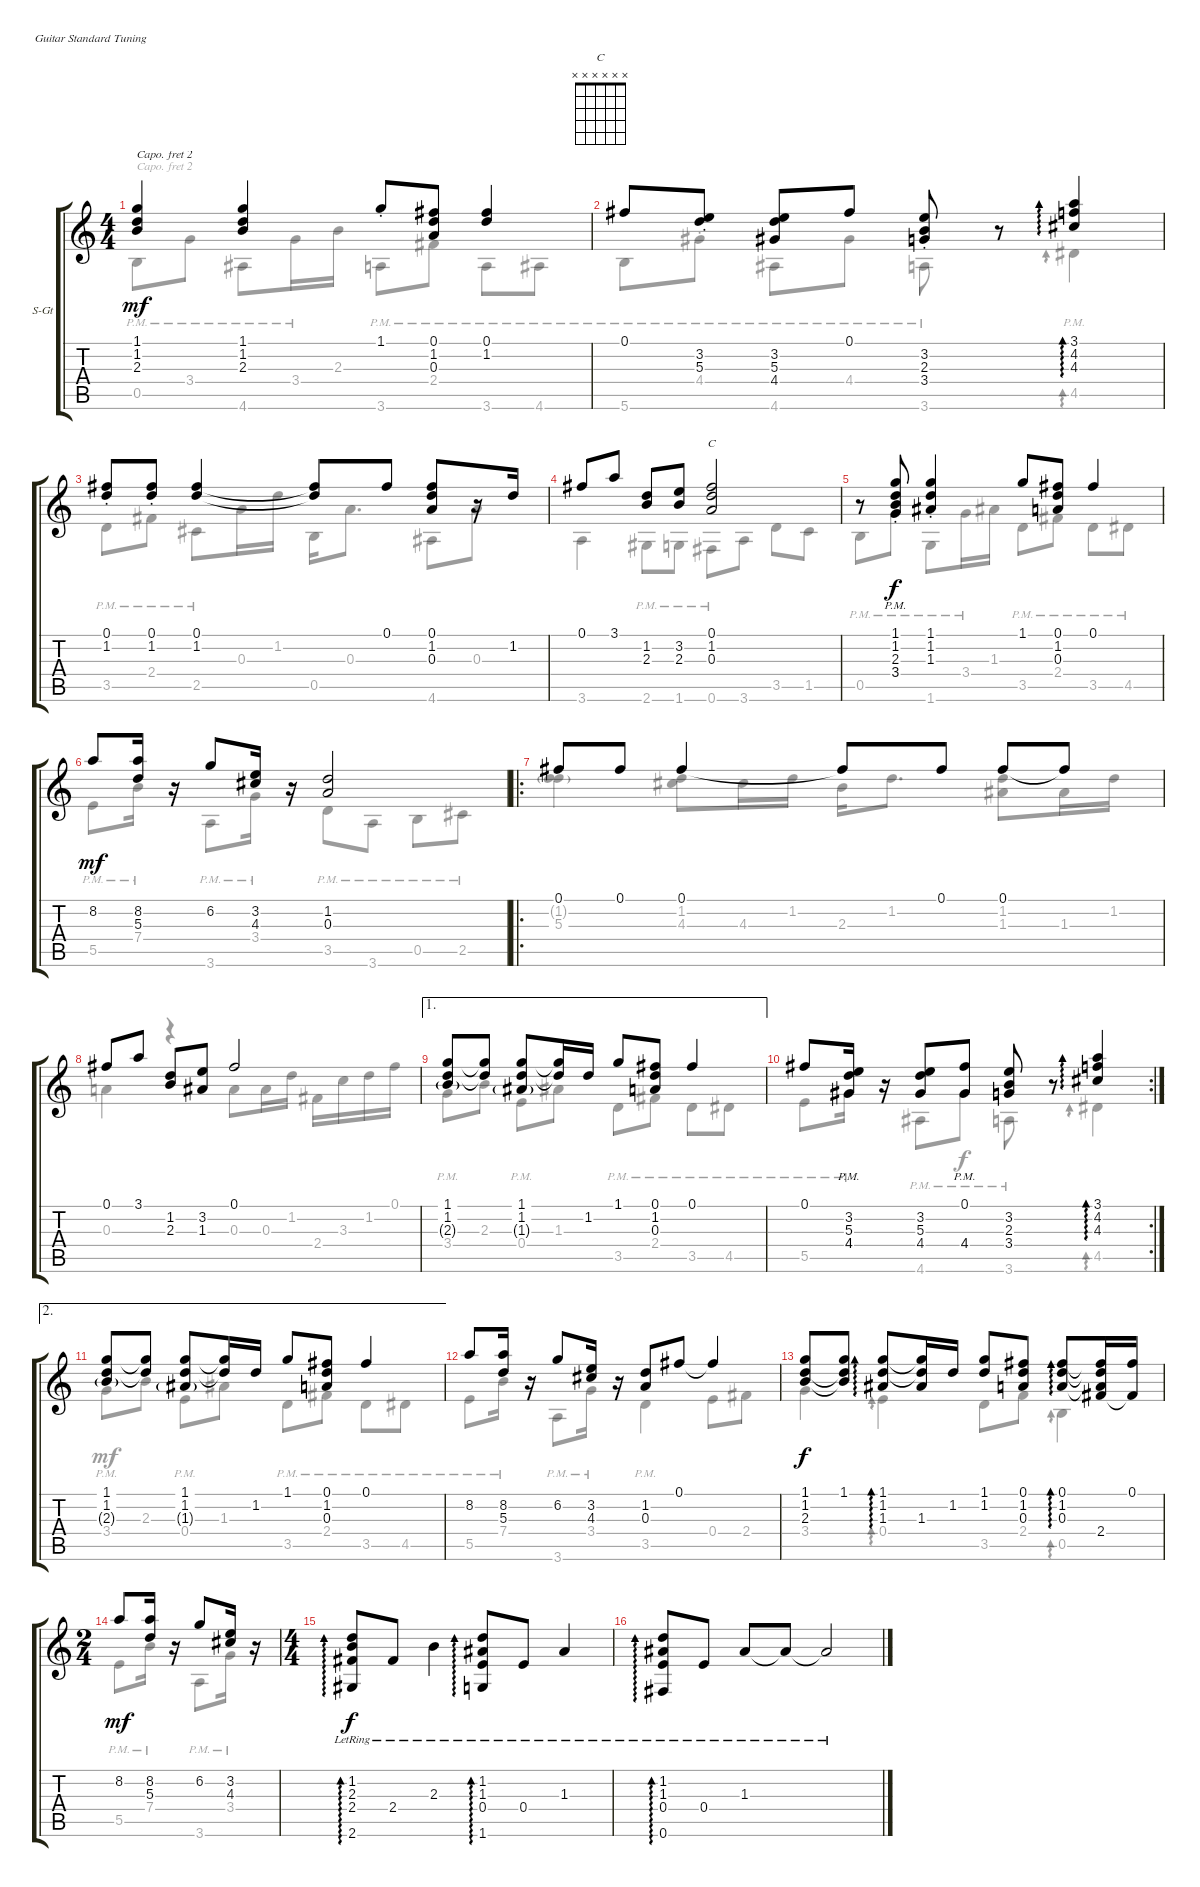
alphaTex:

\bracketExtendMode groupsimilarinstruments
\firstSystemTrackNameOrientation horizontal
\otherSystemsTrackNameOrientation horizontal
\track ("Track 1" "S-Gt") {instrument acousticguitarsteel}
\staff {score tabs}
\capo 2
\tuning (E4 B3 G3 D3 A2 E2)
\chord ("C" x x x x x x)
\voice
\ts (4 4)
\tempo (90 hide)
\clef g2
\scale
0.489677
\ks c
(1.1 1.2 2.3).4{dy mf} (1.1 1.2 2.3).4 1.1{st}.8 (1.2 0.1 0.3).8 (0.1 1.2).4 |
\scale
0.510299 0.1.8 (3.2{st} 5.3{st}).8 (3.2 5.3 4.4).8 0.1.8 (3.2{st} 2.3 3.4).8 r.8 (3.1 4.2 4.3).4{ad 0} |
\scale
0.495738 (0.1{st} 1.2{st}).8 (0.1{st} 1.2{st}).8 (0.1 1.2).4 (0.1{t} 1.2{t}).8 0.1.8 (0.3 1.2 0.1).8 r.16 1.2.16 |
\scale
0.503839 0.1.8 3.1.8 (1.2 2.3).8 (3.2 2.3).8 (0.1 1.2 0.3).2{ch "C"} |
\scale
0.498641 r.8 (1.1{st} 1.2{st} 2.3{st} 3.4{pm}).8{dy f} (1.1{st} 1.2{st} 1.3{st}).4 1.1.8 (0.1 1.2 0.3).8 0.1.4 |
\scale
0.501271 8.2.8{dy mf} (5.3 8.2).16 r.16 6.2.8 (4.3 3.2).16 r.16 (1.2 0.3).2 |
\ro
0.1.8 0.1.8 0.1.4 0.1{t}.8 0.1.8 0.1.8 0.1{t}.8 |
0.1.8 3.1.8 (1.2 2.3).8 (3.2 1.3).8 0.1.2 |
\ae 1
\scale
0.484039 (1.1 1.2 2.3{g}).8 (1.1{t} 1.2{t}).8 (1.1 1.2 1.3{g}).8 (1.1{t} 1.2{t}).16 1.2.16 1.1.8 (0.1 1.2 0.3).8 0.1.4 |
\rc 2
\scale
0.51628 0.1.8 (3.2 5.3 4.4{pm}).16 r.16 (3.2 5.3 4.4).8 (0.1 4.4{pm}).8 (3.2 2.3 3.4).8 r.8 (3.1 4.2 4.3).4{ad 0} |
\ae 2
\scale
0.4931 (1.1 1.2 2.3{g}).8 (1.1{t} 1.2{t}).8 (1.1 1.2 1.3{g}).8 (1.1{t} 1.2{t}).16 1.2.16 1.1.8 (0.1 1.2 0.3).8 0.1.4 |
\scale
0.506795 8.2.8 (5.3 8.2).16 r.16 6.2.8 (4.3 3.2).16 r.16 (1.2 0.3).8 0.1.8 0.1{t}.4 |
\tempo (70 hide)
\scale
0.51803 (1.1 1.2 2.3).8{dy f} (1.1 1.2{t} 2.3{t}).8 (1.1 1.2 1.3).8{ad 0} (1.1{t} 1.2{t} 1.3).16 1.2.16 (1.1 1.2).8 (0.1 1.2 0.3).8 (0.1 0.3 1.2).8{ad 0} (0.1{t} 2.4 1.2{t} 0.3{t}).16 (0.1 2.4{t}).16 |
\ts (2 4)
\scale
0.481502 8.2.8{dy mf} (5.3 8.2).16 r.16 6.2.8 (4.3 3.2).16 r.16 |
\ts (4 4)
\scale
0.519512 (2.6{lr} 2.4{lr} 2.3{lr} 1.2{lr}).8{ad 0 dy f} 2.4{lr}.8 2.3{lr}.4 (1.6{lr} 1.3{lr} 1.2{lr} 0.4{lr}).8{ad 0} 0.4{lr}.8 1.3{lr}.4 |
\scale
0.329268 (1.2{lr} 1.3{lr} 0.6{lr} 0.4).8{ad 0} 0.4{lr}.8 1.3{lr}.8 1.3{lr t}.8 1.3{lr t}.2
\voice
\clef g2
\ottava regular
\simile none
\scale
0.489677
\ks c
0.5{pm}.8{dy mf} 3.4{pm}.8 4.6{pm}.8 3.4{pm}.16 2.3.16 3.6{pm}.8 2.4{pm}.8 3.6{pm}.8 4.6{pm}.8 |
\scale
0.510299 5.6{pm}.8 4.4{pm st}.8 4.6{pm}.8 4.4{pm}.8 3.6{pm}.8 r.8 4.5{pm}.4{ad 0} |
\scale
0.495738 3.5{pm}.8 2.4{pm}.8 2.5{pm}.8 0.3.16 1.2.16 0.5.16 0.3.8{d} 4.6.8 0.3.8 |
\scale
0.503839 3.6.4 2.6{pm}.8 1.6{pm}.8 0.6{pm}.8 3.6.8 3.5.8 1.5.8 |
\scale
0.498641 0.5{pm}.8 3.4{pm}.8 1.6{pm}.8 3.4{pm}.16 1.3.16 3.5{pm}.8 2.4{pm}.8 3.5{pm}.8 4.5{pm}.8 |
\scale
0.501271 5.5{pm}.8 7.4{pm}.16 r.16 3.6{pm}.8 3.4{pm}.16 r.16 3.5{pm}.8 3.6{pm}.8 0.5{pm}.8 2.5{pm}.8 |
(5.3 1.2{g}).4 (1.2 4.3).8 4.3.16 1.2.16 2.3.16 1.2.8{d} (1.2 1.3).8 1.3.16 1.2.16 |
0.3.4 r.4 0.3.8 0.3.16 1.2.16 2.4.16 3.3.16 1.2.16 0.1.16 |
\scale
0.484039 3.4{pm}.8 2.3.8 0.4{pm}.8 1.3.8 3.5{pm}.8 2.4{pm}.8 3.5{pm}.8 4.5{pm}.8 |
\scale
0.51628 5.5{pm}.8 4.4{pm}.16 r.16 4.6{pm}.8 4.4{pm}.8{dy f} 3.6{pm}.8 r.8 4.5.4{ad 0} |
\scale
0.4931 3.4{pm}.8{dy mf} 2.3.8 0.4{pm}.8 1.3.8 3.5{pm}.8 2.4{pm}.8 3.5{pm}.8 4.5{pm}.8 |
\scale
0.506795 5.5{pm}.8 7.4{pm}.16 r.16 3.6{pm}.8 3.4{pm}.16 r.16 3.5{pm}.4 0.4.8 2.4.8 |
\scale
0.51803 3.4.4{dy f} 0.4.4{ad 0} 3.5.8 2.4.8 0.5.4{ad 0} |
\scale
0.481502 5.5{pm}.8{dy mf} 7.4{pm}.16 r.16 3.6{pm}.8 3.4{pm}.16 r.16 |
\scale
0.519512 |
\scale
0.329268
